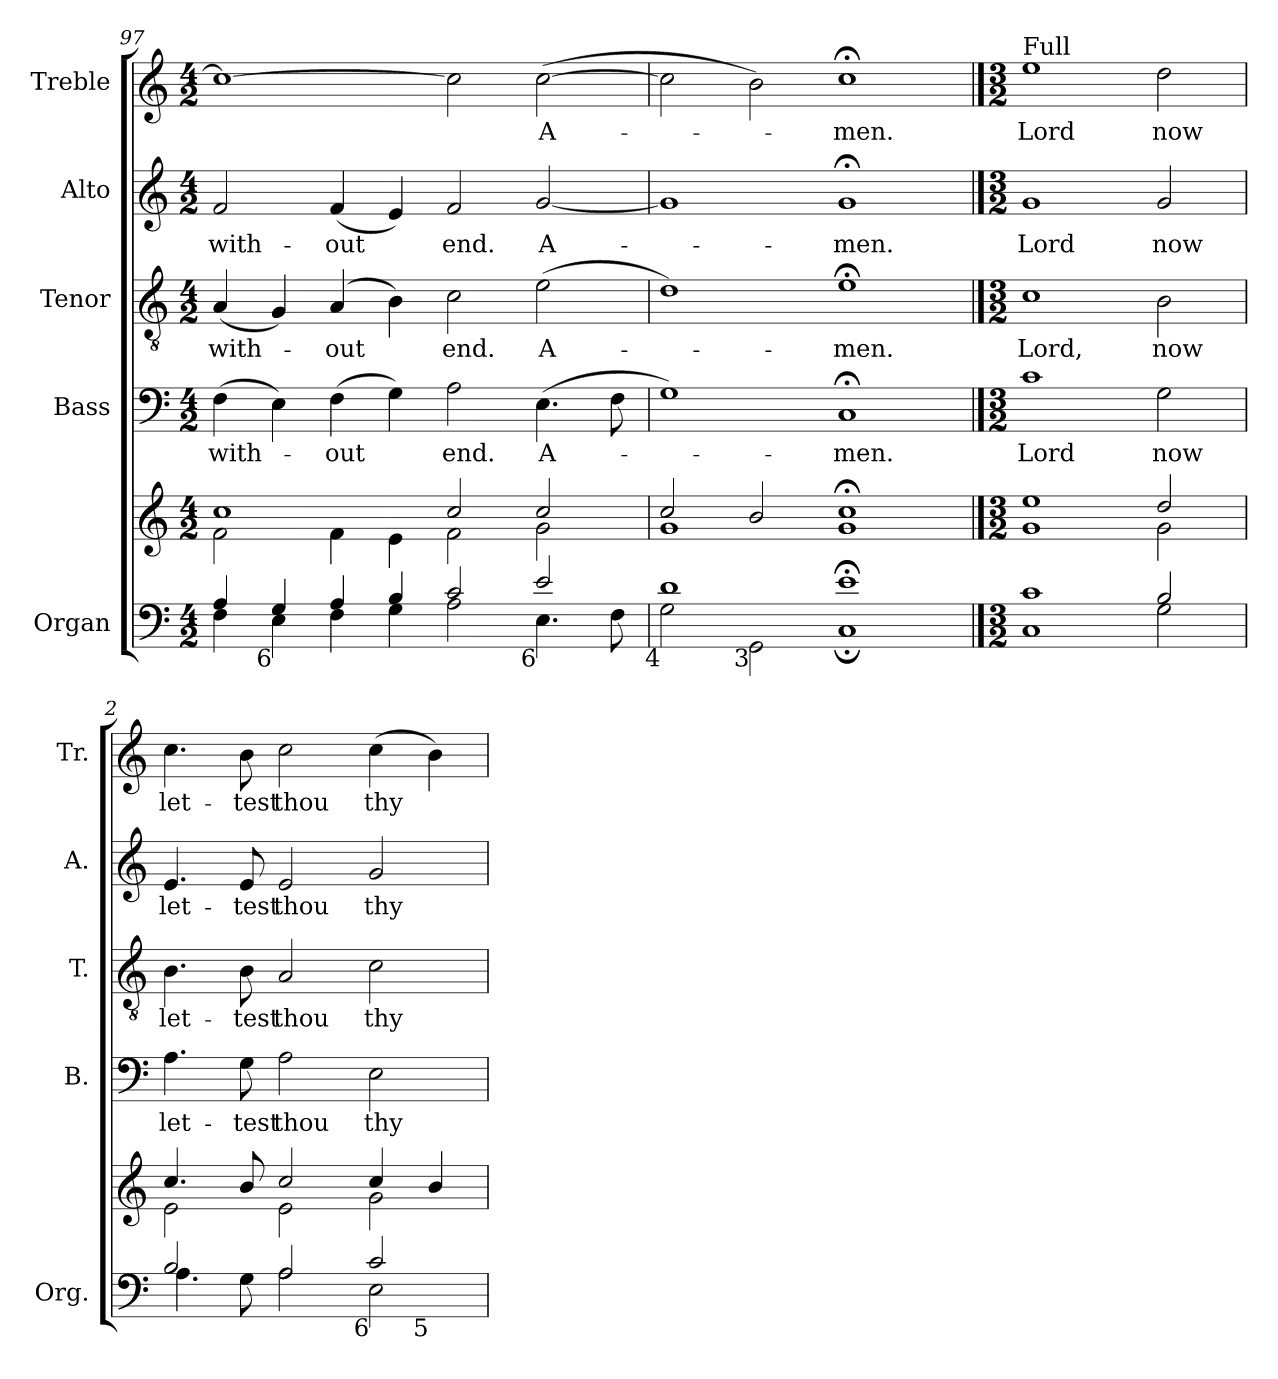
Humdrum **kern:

**kern	**kern	**kern	**text	**kern	**text	**kern	**text	**kern	**text
*part5	*part5	*part4	*part4	*part3	*part3	*part2	*part2	*part1	*part1
*staff6	*staff5	*staff4	*staff4	*staff3	*staff3	*staff2	*staff2	*staff1	*staff1
*I"Organ	*	*I"Bass	*	*I"Tenor	*	*I"Alto	*	*I"Treble	*
*I'Org.	*	*I'B.	*	*I'T.	*	*I'A.	*	*I'Tr.	*
*clefF4	*clefG2	*clefF4	*	*clefGv2	*	*clefG2	*	*clefG2	*
*	*	*	*	*ITrd7c12	*	*	*	*	*
*k[]	*k[]	*k[]	*	*k[]	*	*k[]	*	*k[]	*
*C:	*C:	*C:	*	*C:	*	*C:	*	*C:	*
*M4/2	*M4/2	*M4/2	*	*M4/2	*	*M4/2	*	*M4/2	*
=97	=97	=97	=97	=97	=97	=97	=97	=97	=97
*^	*^	*	*	*	*	*	*	*	*
!	!	!	!	!	!LO:LY:b:color=#000000	!	!	!	!	!	!
!	!	!	!	!	!	!	!LO:LY:b:color=#000000	!	!	!	!
!	!	!	!	!	!	!	!	!	!LO:LY:b:color=#000000	!	!
4Ai/	4Fi\	1cci	2fi\	(4Fi\	with-	(4AAi/	with-	2fi/	with-	1cci_	.
!LO:TX:b:rj:t=6	!	!	!	!	!	!	!	!	!	!	!
4Gi/	4Ei\	.	.	4Ei\)	.	4GGi/)	.	.	.	.	.
!	!	!	!	!	!LO:LY:b:color=#000000	!	!	!	!	!	!
!	!	!	!	!	!	!	!LO:LY:b:color=#000000	!	!	!	!
!	!	!	!	!	!	!	!	!	!LO:LY:b:color=#000000	!	!
4Ai/	4Fi\	.	4fi\	(4Fi\	-out	(4AAi/	-out	(4fi/	-out	.	.
4Bi/	4Gi\	.	4ei\	4Gi\)	.	4BBi\)	.	4ei/)	.	.	.
!	!	!	!	!	!LO:LY:b:color=#000000	!	!	!	!	!	!
!	!	!	!	!	!	!	!LO:LY:b:color=#000000	!	!	!	!
!	!	!	!	!	!	!	!	!	!LO:LY:b:color=#000000	!	!
2ci/	2Ai\	2cci/	2fi\	2Ai\	end.	2Ci\	end.	2fi/	end.	2cci\]	.
!	!	!	!	!	!LO:LY:b:color=#000000	!	!	!	!	!	!
!	!	!	!	!	!	!	!LO:LY:b:color=#000000	!	!	!	!
!	!	!	!	!	!	!	!	!	!LO:LY:b:color=#000000	!	!
!LO:TX:b:rj:t=6	!	!	!	!	!	!	!	!	!	!	!
!	!	!	!	!	!	!	!	!	!	!	!LO:LY:b:color=#000000
2ei/	4.Ei\	2cci/	2gi\	(4.Ei\	A-	(2Ei\	A-	[2gi/	A-	([2cci\	A-
.	8Fi\	.	.	8Fi\	.	.	.	.	.	.	.
=98	=98	=98	=98	=98	=98	=98	=98	=98	=98	=98	=98
!LO:TX:b:rj:t=4	!	!	!	!	!	!	!	!	!	!	!
1di	2Gi\	2cci/	1gi	1Gi)	.	1Di)	.	1gi]	.	2cci\]	.
!	!LO:TX:b:rj:t=3	!	!	!	!	!	!	!	!	!	!
.	2GGi\	2bi/	.	.	.	.	.	.	.	2bi\)	.
!	!	!	!	!	!LO:LY:b:color=#000000	!	!	!	!	!	!
!	!	!	!	!	!	!	!LO:LY:b:color=#000000	!	!	!	!
!	!	!	!	!	!	!	!	!	!LO:LY:b:color=#000000	!	!
!	!	!	!	!	!	!	!	!	!	!	!LO:LY:b:color=#000000
1e;i	1C;i	1cc;i	1gi	1C;i	-men.	1E;i	-men.	1g;i	-men.	1cc;i	-men.
!!LO:LB:g=z
==1	==1	==1	==1	==1	==1	==1	==1	==1	==1	==1	==1
*M3/2	*	*M3/2	*	*M3/2	*	*M3/2	*	*M3/2	*	*M3/2	*
!	!	!	!	!	!LO:LY:b:color=#000000	!	!	!	!	!	!
!	!	!	!	!	!	!	!LO:LY:b:color=#000000	!	!	!	!
!	!	!	!	!	!	!	!	!	!LO:LY:b:color=#000000	!	!
!	!	!	!	!	!	!	!	!	!	!LO:TX:a:t=Full	!
!	!	!	!	!	!	!	!	!	!	!	!LO:LY:b:color=#000000
1ci	1Ci	1eei	1gi	1ci	Lord	1Ci	Lord,	1gi	Lord	1eei	Lord
!	!	!	!	!	!LO:LY:b:color=#000000	!	!	!	!	!	!
!	!	!	!	!	!	!	!LO:LY:b:color=#000000	!	!	!	!
!	!	!	!	!	!	!	!	!	!LO:LY:b:color=#000000	!	!
!	!	!	!	!	!	!	!	!	!	!	!LO:LY:b:color=#000000
2Bi/	2Gi\	2ddi/	2gi\	2Gi\	now	2BBi\	now	2gi/	now	2ddi\	now
=2	=2	=2	=2	=2	=2	=2	=2	=2	=2	=2	=2
!	!	!	!	!	!LO:LY:b:color=#000000	!	!	!	!	!	!
!	!	!	!	!	!	!	!LO:LY:b:color=#000000	!	!	!	!
!	!	!	!	!	!	!	!	!	!LO:LY:b:color=#000000	!	!
!	!	!	!	!	!	!	!	!	!	!	!LO:LY:b:color=#000000
*	*^	*	*	*	*	*	*	*	*	*	*
2Bi/	4.Ai\	1ryy	4.cci/	2ei\	4.Ai\	let-	4.BBi\	let-	4.ei/	let-	4.cci\	let-
!	!	!	!	!	!	!LO:LY:b:color=#000000	!	!	!	!	!	!
!	!	!	!	!	!	!	!	!LO:LY:b:color=#000000	!	!	!	!
!	!	!	!	!	!	!	!	!	!	!LO:LY:b:color=#000000	!	!
!	!	!	!	!	!	!	!	!	!	!	!	!LO:LY:b:color=#000000
.	8Gi\	.	8bi/	.	8Gi\	-test	8BBi\	-test	8ei/	-test	8bi\	-test
!	!	!	!	!	!	!LO:LY:b:color=#000000	!	!	!	!	!	!
!	!	!	!	!	!	!	!	!LO:LY:b:color=#000000	!	!	!	!
!	!	!	!	!	!	!	!	!	!	!LO:LY:b:color=#000000	!	!
!	!	!	!	!	!	!	!	!	!	!	!	!LO:LY:b:color=#000000
2Ai/	2Ai\	.	2cci/	2ei\	2Ai\	thou	2AAi/	thou	2ei/	thou	2cci\	thou
!	!	!	!	!	!	!LO:LY:b:color=#000000	!	!	!	!	!	!
!	!	!	!	!	!	!	!	!LO:LY:b:color=#000000	!	!	!	!
!	!	!	!	!	!	!	!	!	!	!LO:LY:b:color=#000000	!	!
!LO:TX:b:rj:t=6	!	!	!	!	!	!	!	!	!	!	!	!
!	!	!	!	!	!	!	!	!	!	!	!	!LO:LY:b:color=#000000
2ci/	2Ei\	4ryy	4cci/	2gi\	2Ei\	thy	2Ci\	thy	2gi/	thy	(4cci\	thy
!	!	!LO:TX:b:rj:t=5	!	!	!	!	!	!	!	!	!	!
.	.	4ryy	4bi/	.	.	.	.	.	.	.	4bi\)	.
*v	*v	*v	*	*	*	*	*	*	*	*	*	*
*	*v	*v	*	*	*	*	*	*	*	*
=	=	=	=	=	=	=	=	=	=
*-	*-	*-	*-	*-	*-	*-	*-	*-	*-
